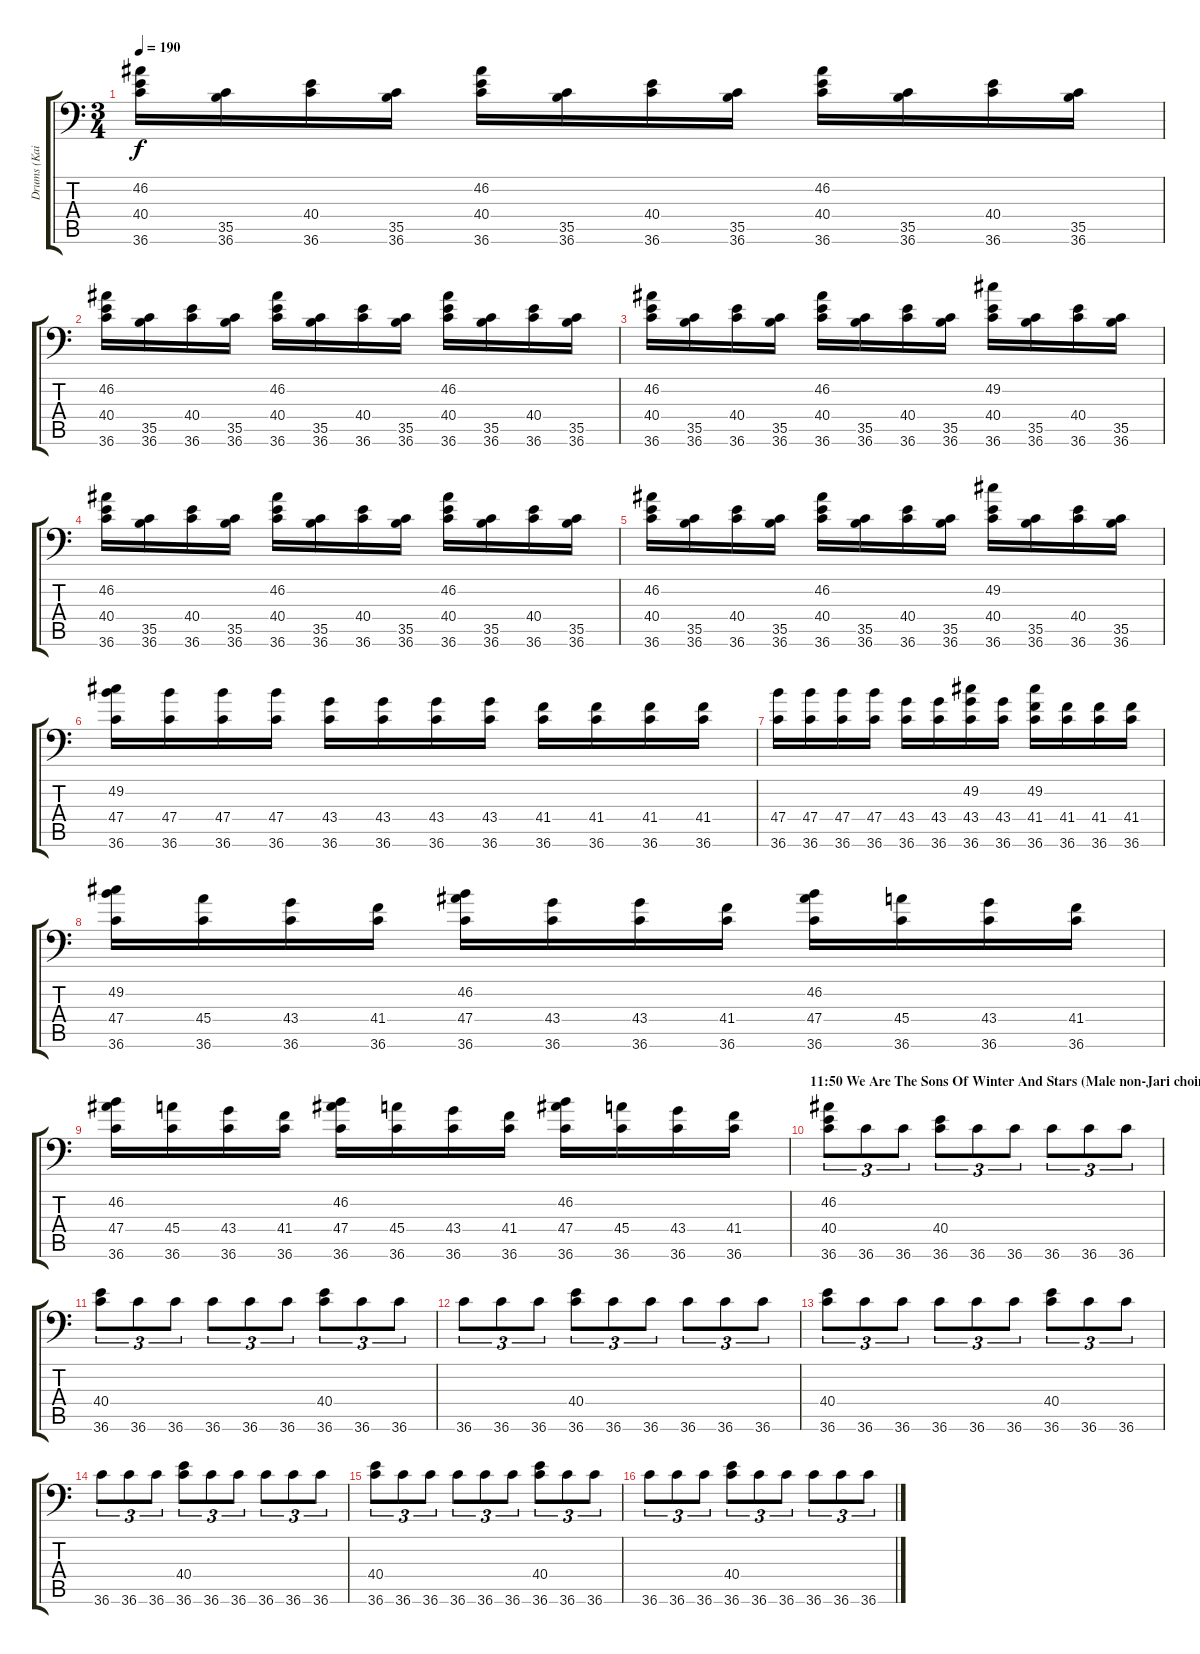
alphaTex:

\track ("Drums (Kai)" "Drums (Kai") {instrument acousticgrandpiano}
\staff {score tabs}
\tuning (C-1 C-1 C-1 C-1 C-1 C-1) {hide}
\ts (3 4)
\tempo 190
\clef f4
\ks c
(46.2 40.4 36.6).16{dy f} (35.5 36.6).16 (40.4 36.6).16 (35.5 36.6).16 (46.2 40.4 36.6).16 (35.5 36.6).16 (40.4 36.6).16 (35.5 36.6).16 (46.2 40.4 36.6).16 (35.5 36.6).16 (40.4 36.6).16 (35.5 36.6).16 |
(46.2 40.4 36.6).16 (35.5 36.6).16 (40.4 36.6).16 (35.5 36.6).16 (46.2 40.4 36.6).16 (35.5 36.6).16 (40.4 36.6).16 (35.5 36.6).16 (46.2 40.4 36.6).16 (35.5 36.6).16 (40.4 36.6).16 (35.5 36.6).16 |
(46.2 40.4 36.6).16 (35.5 36.6).16 (40.4 36.6).16 (35.5 36.6).16 (46.2 40.4 36.6).16 (35.5 36.6).16 (40.4 36.6).16 (35.5 36.6).16 (49.2 40.4 36.6).16 (35.5 36.6).16 (40.4 36.6).16 (35.5 36.6).16 |
(46.2 40.4 36.6).16 (35.5 36.6).16 (40.4 36.6).16 (35.5 36.6).16 (46.2 40.4 36.6).16 (35.5 36.6).16 (40.4 36.6).16 (35.5 36.6).16 (46.2 40.4 36.6).16 (35.5 36.6).16 (40.4 36.6).16 (35.5 36.6).16 |
(46.2 40.4 36.6).16 (35.5 36.6).16 (40.4 36.6).16 (35.5 36.6).16 (46.2 40.4 36.6).16 (35.5 36.6).16 (40.4 36.6).16 (35.5 36.6).16 (49.2 40.4 36.6).16 (35.5 36.6).16 (40.4 36.6).16 (35.5 36.6).16 |
(49.2 47.4 36.6).16 (47.4 36.6).16 (47.4 36.6).16 (47.4 36.6).16 (43.4 36.6).16 (43.4 36.6).16 (43.4 36.6).16 (43.4 36.6).16 (41.4 36.6).16 (41.4 36.6).16 (41.4 36.6).16 (41.4 36.6).16 |
(47.4 36.6).16 (47.4 36.6).16 (47.4 36.6).16 (47.4 36.6).16 (43.4 36.6).16 (43.4 36.6).16 (49.2 43.4 36.6).16 (43.4 36.6).16 (49.2 41.4 36.6).16 (41.4 36.6).16 (41.4 36.6).16 (41.4 36.6).16 |
(49.2 47.4 36.6).16 (45.4 36.6).16 (43.4 36.6).16 (41.4 36.6).16 (46.2 47.4 36.6).16 (43.4 36.6).16 (43.4 36.6).16 (41.4 36.6).16 (46.2 47.4 36.6).16 (45.4 36.6).16 (43.4 36.6).16 (41.4 36.6).16 |
(46.2 47.4 36.6).16 (45.4 36.6).16 (43.4 36.6).16 (41.4 36.6).16 (46.2 47.4 36.6).16 (45.4 36.6).16 (43.4 36.6).16 (41.4 36.6).16 (46.2 47.4 36.6).16 (45.4 36.6).16 (43.4 36.6).16 (41.4 36.6).16 |
\section ("" "11:50 We Are The Sons Of Winter And Stars (Male non-Jari choir)")
(46.2 40.4 36.6).8{tu (3 2)} 36.6.8{tu (3 2)} 36.6.8{tu (3 2)} (40.4 36.6).8{tu (3 2)} 36.6.8{tu (3 2)} 36.6.8{tu (3 2)} 36.6.8{tu (3 2)} 36.6.8{tu (3 2)} 36.6.8{tu (3 2)} |
(40.4 36.6).8{tu (3 2)} 36.6.8{tu (3 2)} 36.6.8{tu (3 2)} 36.6.8{tu (3 2)} 36.6.8{tu (3 2)} 36.6.8{tu (3 2)} (40.4 36.6).8{tu (3 2)} 36.6.8{tu (3 2)} 36.6.8{tu (3 2)} |
36.6.8{tu (3 2)} 36.6.8{tu (3 2)} 36.6.8{tu (3 2)} (40.4 36.6).8{tu (3 2)} 36.6.8{tu (3 2)} 36.6.8{tu (3 2)} 36.6.8{tu (3 2)} 36.6.8{tu (3 2)} 36.6.8{tu (3 2)} |
(40.4 36.6).8{tu (3 2)} 36.6.8{tu (3 2)} 36.6.8{tu (3 2)} 36.6.8{tu (3 2)} 36.6.8{tu (3 2)} 36.6.8{tu (3 2)} (40.4 36.6).8{tu (3 2)} 36.6.8{tu (3 2)} 36.6.8{tu (3 2)} |
36.6.8{tu (3 2)} 36.6.8{tu (3 2)} 36.6.8{tu (3 2)} (40.4 36.6).8{tu (3 2)} 36.6.8{tu (3 2)} 36.6.8{tu (3 2)} 36.6.8{tu (3 2)} 36.6.8{tu (3 2)} 36.6.8{tu (3 2)} |
(40.4 36.6).8{tu (3 2)} 36.6.8{tu (3 2)} 36.6.8{tu (3 2)} 36.6.8{tu (3 2)} 36.6.8{tu (3 2)} 36.6.8{tu (3 2)} (40.4 36.6).8{tu (3 2)} 36.6.8{tu (3 2)} 36.6.8{tu (3 2)} |
36.6.8{tu (3 2)} 36.6.8{tu (3 2)} 36.6.8{tu (3 2)} (40.4 36.6).8{tu (3 2)} 36.6.8{tu (3 2)} 36.6.8{tu (3 2)} 36.6.8{tu (3 2)} 36.6.8{tu (3 2)} 36.6.8{tu (3 2)}
